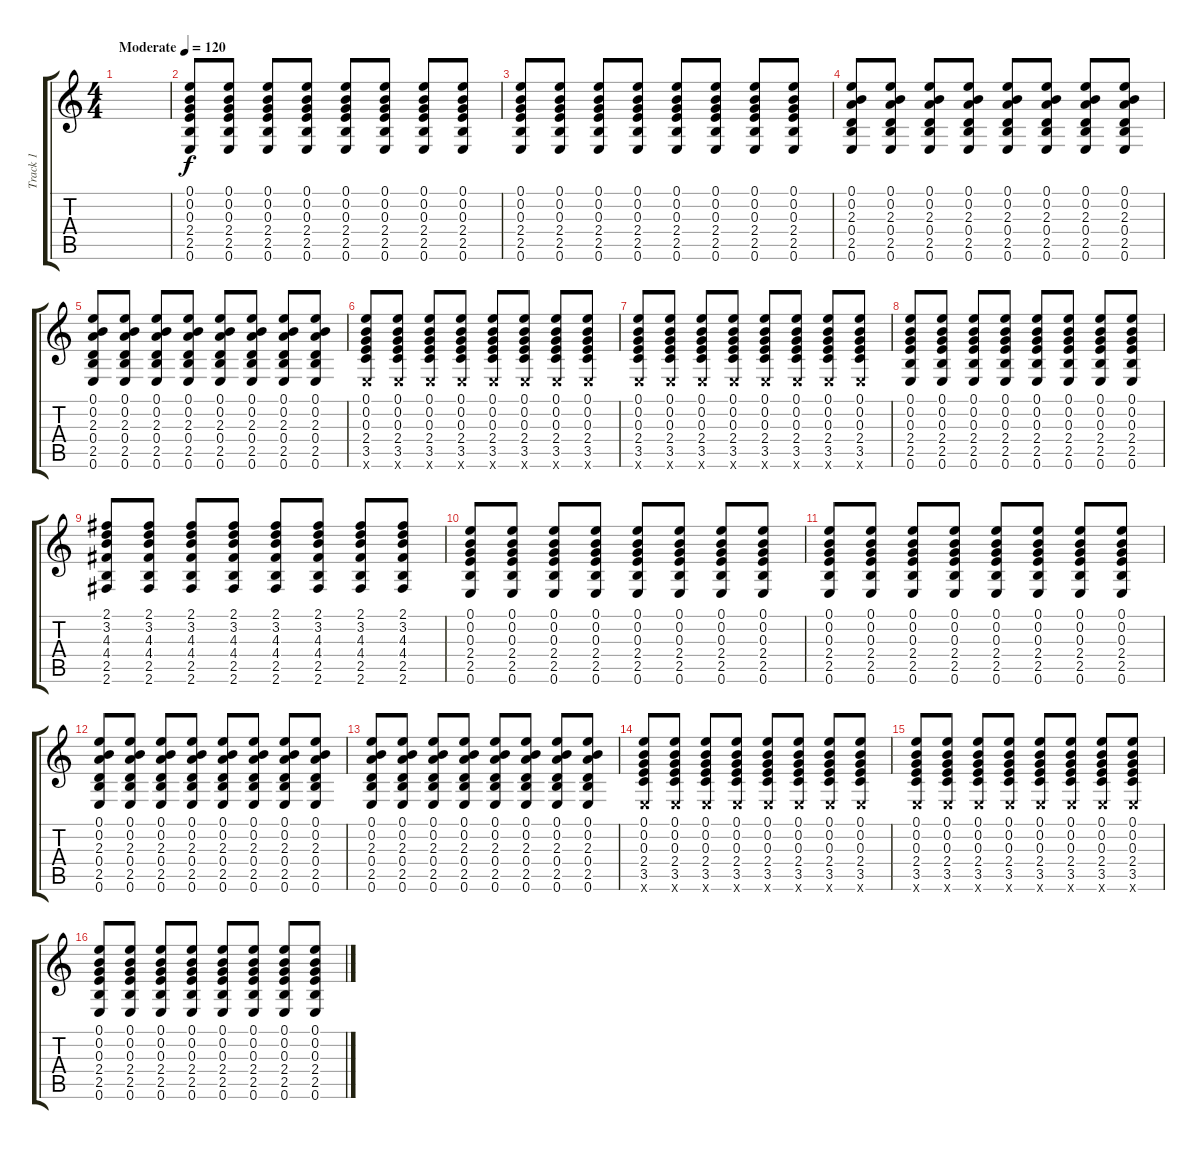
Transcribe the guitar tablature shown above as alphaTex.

\track ("Track 1" "Track 1") {solo instrument acousticguitarnylon}
\staff {score tabs}
\tuning (E4 B3 G3 D3 A2 E2) {hide}
\ts (4 4)
\tempo (120 "Moderate")
\clef g2
\ks c
|
(0.1 0.2 0.3 2.4 2.5 0.6).8 (0.1 0.2 0.3 2.4 2.5 0.6).8 (0.1 0.2 0.3 2.4 2.5 0.6).8 (0.1 0.2 0.3 2.4 2.5 0.6).8 (0.1 0.2 0.3 2.4 2.5 0.6).8 (0.1 0.2 0.3 2.4 2.5 0.6).8 (0.1 0.2 0.3 2.4 2.5 0.6).8 (0.1 0.2 0.3 2.4 2.5 0.6).8 |
(0.1 0.2 0.3 2.4 2.5 0.6).8 (0.1 0.2 0.3 2.4 2.5 0.6).8 (0.1 0.2 0.3 2.4 2.5 0.6).8 (0.1 0.2 0.3 2.4 2.5 0.6).8 (0.1 0.2 0.3 2.4 2.5 0.6).8 (0.1 0.2 0.3 2.4 2.5 0.6).8 (0.1 0.2 0.3 2.4 2.5 0.6).8 (0.1 0.2 0.3 2.4 2.5 0.6).8 |
(0.1 0.2 2.3 0.4 2.5 0.6).8 (0.1 0.2 2.3 0.4 2.5 0.6).8 (0.1 0.2 2.3 0.4 2.5 0.6).8 (0.1 0.2 2.3 0.4 2.5 0.6).8 (0.1 0.2 2.3 0.4 2.5 0.6).8 (0.1 0.2 2.3 0.4 2.5 0.6).8 (0.1 0.2 2.3 0.4 2.5 0.6).8 (0.1 0.2 2.3 0.4 2.5 0.6).8 |
(0.1 0.2 2.3 0.4 2.5 0.6).8 (0.1 0.2 2.3 0.4 2.5 0.6).8 (0.1 0.2 2.3 0.4 2.5 0.6).8 (0.1 0.2 2.3 0.4 2.5 0.6).8 (0.1 0.2 2.3 0.4 2.5 0.6).8 (0.1 0.2 2.3 0.4 2.5 0.6).8 (0.1 0.2 2.3 0.4 2.5 0.6).8 (0.1 0.2 2.3 0.4 2.5 0.6).8 |
(0.1 0.2 0.3 2.4 3.5 0.6{x}).8 (0.1 0.2 0.3 2.4 3.5 0.6{x}).8 (0.1 0.2 0.3 2.4 3.5 0.6{x}).8 (0.1 0.2 0.3 2.4 3.5 0.6{x}).8 (0.1 0.2 0.3 2.4 3.5 0.6{x}).8 (0.1 0.2 0.3 2.4 3.5 0.6{x}).8 (0.1 0.2 0.3 2.4 3.5 0.6{x}).8 (0.1 0.2 0.3 2.4 3.5 0.6{x}).8 |
(0.1 0.2 0.3 2.4 3.5 0.6{x}).8 (0.1 0.2 0.3 2.4 3.5 0.6{x}).8 (0.1 0.2 0.3 2.4 3.5 0.6{x}).8 (0.1 0.2 0.3 2.4 3.5 0.6{x}).8 (0.1 0.2 0.3 2.4 3.5 0.6{x}).8 (0.1 0.2 0.3 2.4 3.5 0.6{x}).8 (0.1 0.2 0.3 2.4 3.5 0.6{x}).8 (0.1 0.2 0.3 2.4 3.5 0.6{x}).8 |
(0.1 0.2 0.3 2.4 2.5 0.6).8 (0.1 0.2 0.3 2.4 2.5 0.6).8 (0.1 0.2 0.3 2.4 2.5 0.6).8 (0.1 0.2 0.3 2.4 2.5 0.6).8 (0.1 0.2 0.3 2.4 2.5 0.6).8 (0.1 0.2 0.3 2.4 2.5 0.6).8 (0.1 0.2 0.3 2.4 2.5 0.6).8 (0.1 0.2 0.3 2.4 2.5 0.6).8 |
(2.1 3.2 4.3 4.4 2.5 2.6).8 (2.1 3.2 4.3 4.4 2.5 2.6).8 (2.1 3.2 4.3 4.4 2.5 2.6).8 (2.1 3.2 4.3 4.4 2.5 2.6).8 (2.1 3.2 4.3 4.4 2.5 2.6).8 (2.1 3.2 4.3 4.4 2.5 2.6).8 (2.1 3.2 4.3 4.4 2.5 2.6).8 (2.1 3.2 4.3 4.4 2.5 2.6).8 |
(0.1 0.2 0.3 2.4 2.5 0.6).8 (0.1 0.2 0.3 2.4 2.5 0.6).8 (0.1 0.2 0.3 2.4 2.5 0.6).8 (0.1 0.2 0.3 2.4 2.5 0.6).8 (0.1 0.2 0.3 2.4 2.5 0.6).8 (0.1 0.2 0.3 2.4 2.5 0.6).8 (0.1 0.2 0.3 2.4 2.5 0.6).8 (0.1 0.2 0.3 2.4 2.5 0.6).8 |
(0.1 0.2 0.3 2.4 2.5 0.6).8 (0.1 0.2 0.3 2.4 2.5 0.6).8 (0.1 0.2 0.3 2.4 2.5 0.6).8 (0.1 0.2 0.3 2.4 2.5 0.6).8 (0.1 0.2 0.3 2.4 2.5 0.6).8 (0.1 0.2 0.3 2.4 2.5 0.6).8 (0.1 0.2 0.3 2.4 2.5 0.6).8 (0.1 0.2 0.3 2.4 2.5 0.6).8 |
(0.1 0.2 2.3 0.4 2.5 0.6).8 (0.1 0.2 2.3 0.4 2.5 0.6).8 (0.1 0.2 2.3 0.4 2.5 0.6).8 (0.1 0.2 2.3 0.4 2.5 0.6).8 (0.1 0.2 2.3 0.4 2.5 0.6).8 (0.1 0.2 2.3 0.4 2.5 0.6).8 (0.1 0.2 2.3 0.4 2.5 0.6).8 (0.1 0.2 2.3 0.4 2.5 0.6).8 |
(0.1 0.2 2.3 0.4 2.5 0.6).8 (0.1 0.2 2.3 0.4 2.5 0.6).8 (0.1 0.2 2.3 0.4 2.5 0.6).8 (0.1 0.2 2.3 0.4 2.5 0.6).8 (0.1 0.2 2.3 0.4 2.5 0.6).8 (0.1 0.2 2.3 0.4 2.5 0.6).8 (0.1 0.2 2.3 0.4 2.5 0.6).8 (0.1 0.2 2.3 0.4 2.5 0.6).8 |
(0.1 0.2 0.3 2.4 3.5 0.6{x}).8 (0.1 0.2 0.3 2.4 3.5 0.6{x}).8 (0.1 0.2 0.3 2.4 3.5 0.6{x}).8 (0.1 0.2 0.3 2.4 3.5 0.6{x}).8 (0.1 0.2 0.3 2.4 3.5 0.6{x}).8 (0.1 0.2 0.3 2.4 3.5 0.6{x}).8 (0.1 0.2 0.3 2.4 3.5 0.6{x}).8 (0.1 0.2 0.3 2.4 3.5 0.6{x}).8 |
(0.1 0.2 0.3 2.4 3.5 0.6{x}).8 (0.1 0.2 0.3 2.4 3.5 0.6{x}).8 (0.1 0.2 0.3 2.4 3.5 0.6{x}).8 (0.1 0.2 0.3 2.4 3.5 0.6{x}).8 (0.1 0.2 0.3 2.4 3.5 0.6{x}).8 (0.1 0.2 0.3 2.4 3.5 0.6{x}).8 (0.1 0.2 0.3 2.4 3.5 0.6{x}).8 (0.1 0.2 0.3 2.4 3.5 0.6{x}).8 |
(0.1 0.2 0.3 2.4 2.5 0.6).8 (0.1 0.2 0.3 2.4 2.5 0.6).8 (0.1 0.2 0.3 2.4 2.5 0.6).8 (0.1 0.2 0.3 2.4 2.5 0.6).8 (0.1 0.2 0.3 2.4 2.5 0.6).8 (0.1 0.2 0.3 2.4 2.5 0.6).8 (0.1 0.2 0.3 2.4 2.5 0.6).8 (0.1 0.2 0.3 2.4 2.5 0.6).8
